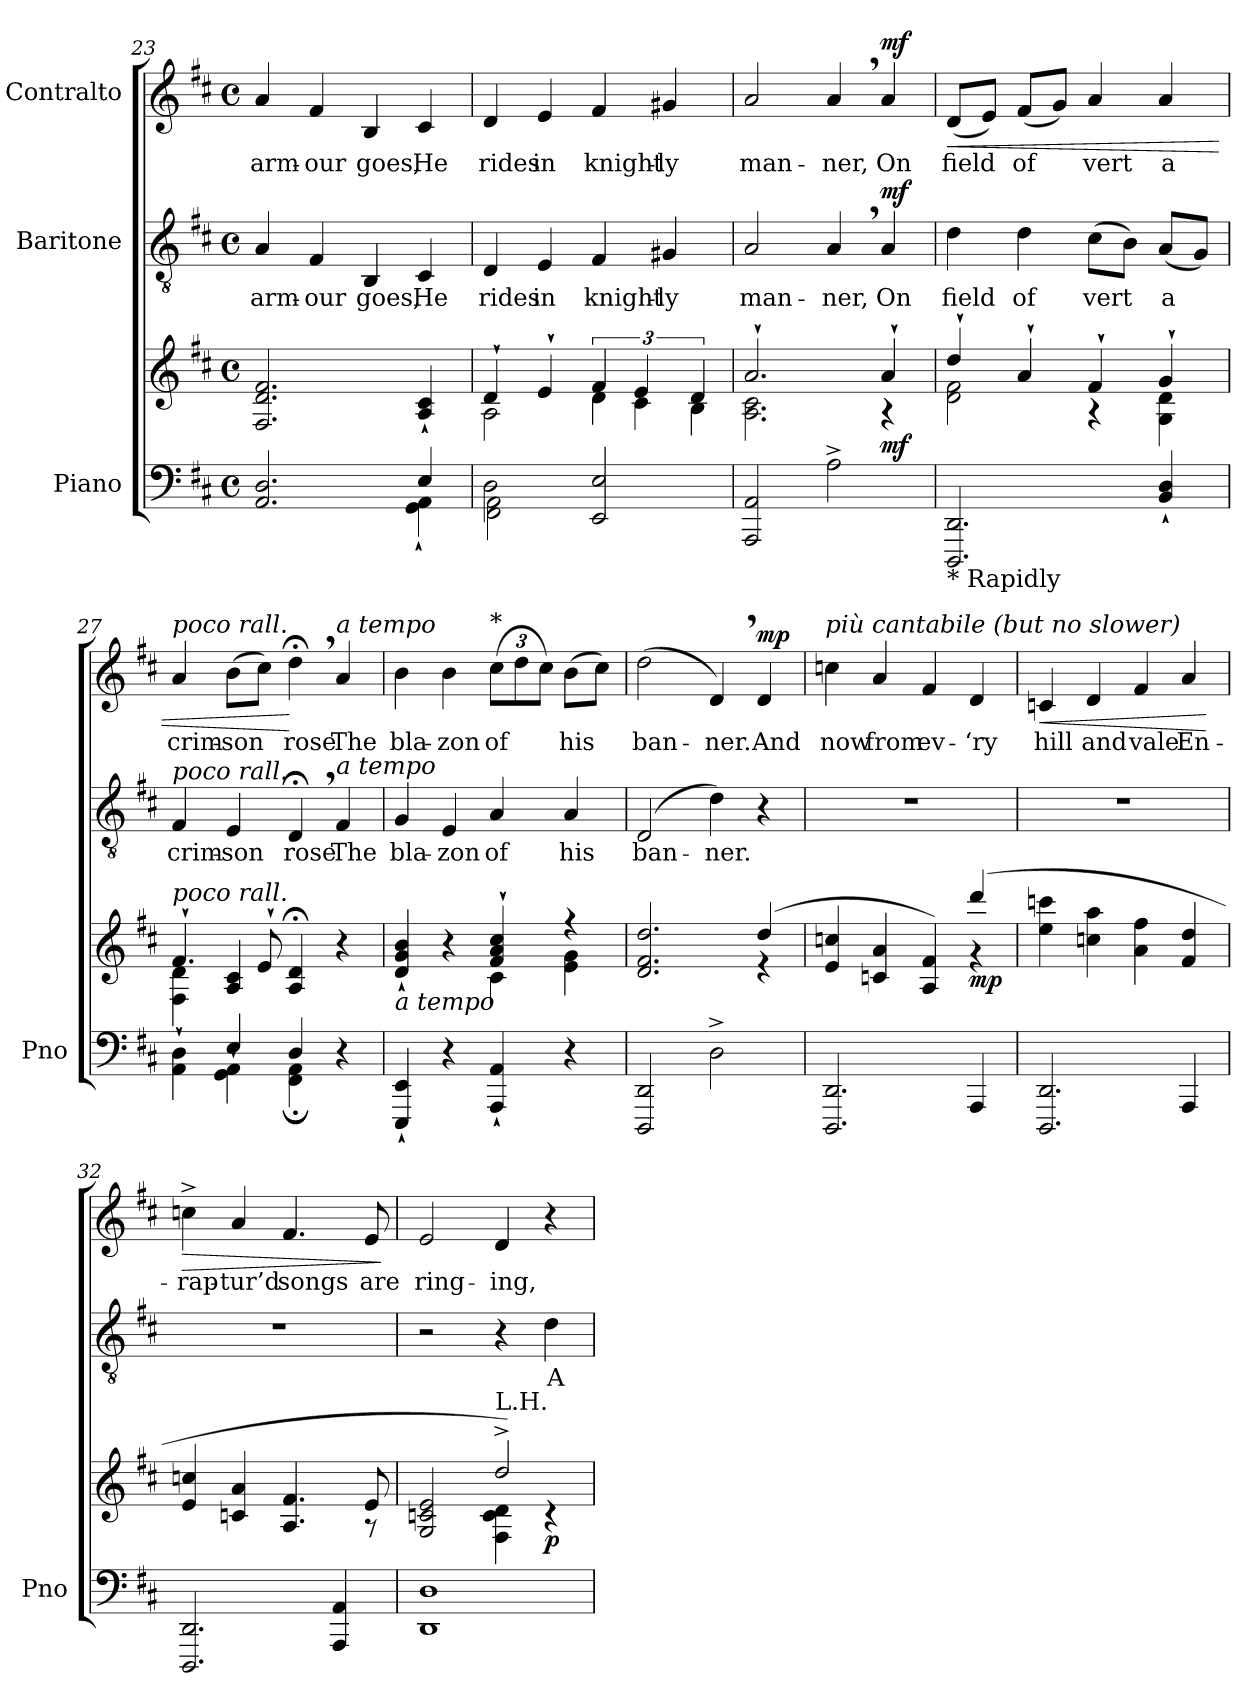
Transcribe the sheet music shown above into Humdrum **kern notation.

**kern	**kern	**dynam	**kern	**text	**dynam	**kern	**text	**dynam
*part3	*part3	*part3	*part2	*part2	*part2	*part1	*part1	*part1
*staff4	*staff3	*staff3/4	*staff2	*staff2	*staff2	*staff1	*staff1	*staff1
*I"Piano	*	*	*I"Baritone	*	*	*I"Contralto	*	*
*I'Pno	*	*	*	*	*	*	*	*
!!LO:LB:g=z
*clefF4	*clefG2	*	*clefGv2	*	*	*clefG2	*	*
*k[f#c#]	*k[f#c#]	*	*k[f#c#]	*	*	*k[f#c#]	*	*
*M4/4	*M4/4	*	*M4/4	*	*	*M4/4	*	*
*met(c)	*met(c)	*	*met(c)	*	*	*met(c)	*	*
=23	=23	=23	=23	=23	=23	=23	=23	=23
*^	*	*	*	*	*	*	*	*
!	!	!	!	!	!LO:LY:b	!	!	!LO:LY:b	!
2.ryy	2.AA/ 2.D/	2.F#/ 2.d/ 2.f#/	.	4A/	arm-	.	4a/	arm-	.
!	!	!	!	!	!LO:LY:b	!	!	!LO:LY:b	!
.	.	.	.	4F#/	-our	.	4f#/	-our	.
!	!	!	!	!	!LO:LY:b	!	!	!LO:LY:b	!
.	.	.	.	4BB/	goes,	.	4B/	goes,	.
!	!	!	!	!	!LO:LY:b	!	!	!LO:LY:b	!
4E/	4GG\` 4AA\`	4A/` 4c#/`	.	4C#/	He	.	4c#/	He	.
=24	=24	=24	=24	=24	=24	=24	=24	=24	=24
*	*	*^	*	*	*	*	*	*	*
!	!	!	!	!	!	!LO:LY:b	!	!	!LO:LY:b	!
2D\	2FF#\ 2AA\	4d`/	2A\	.	4D/	rides	.	4d/	rides	.
!	!	!	!	!	!	!LO:LY:b	!	!	!LO:LY:b	!
.	.	4e`/	.	.	4E/	in	.	4e/	in	.
*	*	*	*Xtuplet	*	*	*	*	*	*	*
!	!	!	!	!	!	!LO:LY:b	!	!	!LO:LY:b	!
2EE/ 2E/	2ryy	6f#/	6d\	.	4F#/	knight-	.	4f#/	knight-	.
.	.	6e/	6c#\	.	.	.	.	.	.	.
!	!	!	!	!	!	!LO:LY:b	!	!	!LO:LY:b	!
.	.	.	.	.	4G#X/	-ly	.	4g#X/	-ly	.
.	.	6d/	6B\	.	.	.	.	.	.	.
*v	*v	*	*	*	*	*	*	*	*	*
=25	=25	=25	=25	=25	=25	=25	=25	=25	=25
!	!	!	!	!	!LO:LY:b	!	!	!LO:LY:b	!
2AAA/ 2AA/	2.a`/	2.A\ 2.c#\	.	2A/	man-	.	2a/	man-	.
!	!	!	!	!	!LO:LY:b	!	!	!LO:LY:b	!
2A^\	.	.	.	4A,/	-ner,	.	4a,/	-ner,	.
!	!	!	!LO:DY:b	!	!LO:LY:b	!LO:DY:a	!	!LO:LY:b	!LO:DY:a
.	4a`/	4r	mf	4A/	On	mf	4a/	On	mf
!!LO:LB:g=z
=26	=26	=26	=26	=26	=26	=26	=26	=26	=26
*	*	*	*	*	*	*	*MM116	*	*
!LO:TX:b:t=* Rapidly	!	!	!	!	!	!	!	!	!
!	!	!	!	!	!LO:LY:b	!	!	!LO:LY:b	!LO:HP:b
2.DDD/ 2.DD/	4dd`/	2d\ 2f#\	.	4d\	field	.	(<8d/L	field	<
.	.	.	.	.	.	.	8e/J)	.	.
!	!	!	!	!	!LO:LY:b	!	!	!LO:LY:b	!
.	4a`/	.	.	4d\	of	.	(<8f#/L	of	.
.	.	.	.	.	.	.	8g/J)	.	.
!	!	!	!	!	!LO:LY:b	!	!	!LO:LY:b	!
.	4f#`/	4r	.	(>8c#\L	vert	.	4a/	vert	.
.	.	.	.	8B\J)	.	.	.	.	.
!	!	!	!	!	!LO:LY:b	!	!	!LO:LY:b	!
4BB/` 4D/`	4g`/	4G\ 4d\	.	(<8A/L	a	.	4a/	a	.
.	.	.	.	8G/J)	.	.	.	.	.
=27	=27	=27	=27	=27	=27	=27	=27	=27	=27
*	*	*	*	*	*	*	*MM110	*	*
*^	*	*	*	*	*	*	*	*	*
*	*^	*	*	*	*	*	*	*	*	*
!	!	!	!	!	!	!	!	!	!LO:TX:a:i:t=poco rall.	!	!
!	!	!	!	!	!	!LO:TX:a:i:t=poco rall.	!	!	!	!	!
!	!	!	!LO:TX:a:i:t=poco rall.	!	!	!	!	!	!	!	!
!	!	!	!	!	!	!	!LO:LY:b	!	!	!LO:LY:b	!
2ryy	4AA\` 4D\`	4ryy	4.f#`/	4F#\ 4d\	.	4F#/	crim-	.	4a/	crim-	.
!	!	!	!	!	!	!	!LO:LY:b	!	!	!LO:LY:b	!
.	4E/	4GG\` 4AA\`	.	4A/ 4c#/	.	4E/	-son	.	(>8b\L	-son	.
.	.	.	8e`/	.	.	.	.	.	8cc#\J)	.	.
!	!	!	!	!	!	!	!LO:LY:b	!	!	!LO:LY:b	!
4D/	4FF#\; 4AA\;	2ryy	4A/;< 4d/;<	2ryy	.	4D;<,/	rose	.	4dd;<,\	rose	[
*	*	*	*	*	*	*	*	*	*MM118	*	*
!	!	!	!	!	!	!	!	!	!LO:TX:a:i:t=a tempo	!	!
!	!	!	!	!	!	!LO:TX:a:i:t=a tempo	!	!	!	!	!
!	!	!	!	!	!	!	!LO:LY:b	!	!	!LO:LY:b	!
4ryy	4r	.	4r	.	.	4F#/	The	.	4a/	The	.
*	*v	*v	*	*	*	*	*	*	*	*	*
=28	=28	=28	=28	=28	=28	=28	=28	=28	=28	=28
!	!	!LO:TX:b:i:t=a tempo	!	!	!	!	!	!	!	!
!	!	!	!	!	!	!LO:LY:b	!	!	!LO:LY:b	!
*v	*v	*	*	*	*	*	*	*	*	*
4EEE/` 4EE/`	4d/` 4g/` 4b/`	2ryy	.	4G/	bla-	.	4b\	bla-	.
!	!	!	!	!	!LO:LY:b	!	!	!LO:LY:b	!
4r	4r	.	.	4E/	-zon	.	4b\	-zon	.
!	!	!	!	!	!LO:LY:b	!	!	!	!
*	*	*	*	*	*	*	*Xbrackettup	*	*
!	!	!	!	!	!	!	!LO:TX:a:t=*	!	!
!	!	!	!	!	!	!	!	!LO:LY:b	!
4AAA/` 4AA/`	4f#/` 4a/` 4cc#/`	4c#\	.	4A/	of	.	(>12cc#\L	of	.
.	.	.	.	.	.	.	12dd\	.	.
.	.	.	.	.	.	.	12cc#\J)	.	.
!	!	!	!	!	!LO:LY:b	!	!	!LO:LY:b	!
4r	4r	4e\ 4g\	.	4A/	his	.	(>8b\L	his	.
.	.	.	.	.	.	.	8cc#\J)	.	.
!!LO:PB:g=z
=29	=29	=29	=29	=29	=29	=29	=29	=29	=29
!	!	!	!	!	!LO:LY:b	!	!	!LO:LY:b	!
2DDD/ 2DD/	2.d/ 2.f#/ 2.dd/	2.ryy	.	(<2D/	ban-	.	(>2dd\	ban-	.
!	!	!	!	!	!LO:LY:b	!	!	!LO:LY:b	!
2D^\	.	.	.	4d\)	-ner.	.	4d,/)	-ner.	.
!	!	!	!LO:DY:b	!	!	!	!	!LO:LY:b	!
!	!	!	!LO:DY:n=1:b	!	!	!	!	!	!LO:DY:a
.	(>4dd/	4r	mp other-dynamics	4r	.	.	4d/	And	mp
=30	=30	=30	=30	=30	=30	=30	=30	=30	=30
!	!	!	!	!	!	!	!LO:TX:a:i:t=più cantabile (but no slower)	!	!
!	!	!	!	!	!	!	!	!LO:LY:b	!
2.DDD/ 2.DD/	4e/ 4ccn/	2.ryy	.	1r	.	.	4ccn\	now	.
!	!	!	!	!	!	!	!	!LO:LY:b	!
.	4cn/ 4a/	.	.	.	.	.	4a/	from	.
!	!	!	!	!	!	!	!	!LO:LY:b	!
.	4A/ 4f#/)	.	.	.	.	.	4f#/	ev-	.
!	!	!	!LO:DY:b	!	!	!	!	!LO:LY:b	!
4AAA/	(>4ddd/	4r	mp	.	.	.	4d/	-‘ry	.
=31	=31	=31	=31	=31	=31	=31	=31	=31	=31
!	!	!	!	!	!	!	!	!LO:LY:b	!LO:HP:b
*	*v	*v	*	*	*	*	*	*	*
2.DDD/ 2.DD/	4ee\ 4cccn\	.	1r	.	.	4cn/	hill	<
!	!	!	!	!	!	!	!LO:LY:b	!
.	4ccn\ 4aa\	.	.	.	.	4d/	and	.
!	!	!	!	!	!	!	!LO:LY:b	!
.	4a\ 4ff#\	.	.	.	.	4f#/	vale	.
!	!	!	!	!	!	!	!LO:LY:b	!
4AAA/	4f#/ 4dd/	.	.	.	.	4a/	En-	.
.	.	.	.	.	.	.	.	[
!!LO:LB:g=z
=32	=32	=32	=32	=32	=32	=32	=32	=32
*	*^	*	*	*	*	*	*	*
!	!	!	!	!	!	!	!	!LO:LY:b	!LO:HP:b
2.DDD/ 2.DD/	4e/ 4ccn/	2..ryy	.	1r	.	.	4ccn^\	-rap-	>
!	!	!	!	!	!	!	!	!LO:LY:b	!
.	4cn/ 4a/	.	.	.	.	.	4a/	-tur’d	.
!	!	!	!	!	!	!	!	!LO:LY:b	!
.	4.A/ 4.f#/	.	.	.	.	.	4.f#/	songs	.
4AAA/ 4AA/	.	.	.	.	.	.	.	.	.
!	!	!	!	!	!	!	!	!LO:LY:b	!
.	8e/	8r	.	.	.	.	8e/	are	.
*	*v	*v	*	*	*	*	*	*	*
.	.	.	.	.	.	.	.	]
=33	=33	=33	=33	=33	=33	=33	=33	=33
*	*^	*	*	*	*	*	*	*
!	!	!	!	!	!	!	!	!LO:LY:b	!
1DD 1D	2G/ 2cn/ 2e/	2ryy	.	2r	.	.	2e/	ring-	.
!	!LO:TX:a:t=L.H.	!	!	!	!	!	!	!	!
!	!	!	!	!	!	!	!	!LO:LY:b	!
.	(2dd^/)	4F#\ 4c\ 4d\	.	4r	.	.	4d/	-ing,	.
!	!	!	!LO:DY:b	!	!LO:LY:b	!LO:DY:a	!	!	!
!	!	!	!	!	!	!LO:DY:n=1:a	!	!	!
.	.	4r	p	4d\	A-	p other-dynamics	4r	.	.
*	*v	*v	*	*	*	*	*	*	*
=	=	=	=	=	=	=	=	=
*-	*-	*-	*-	*-	*-	*-	*-	*-
